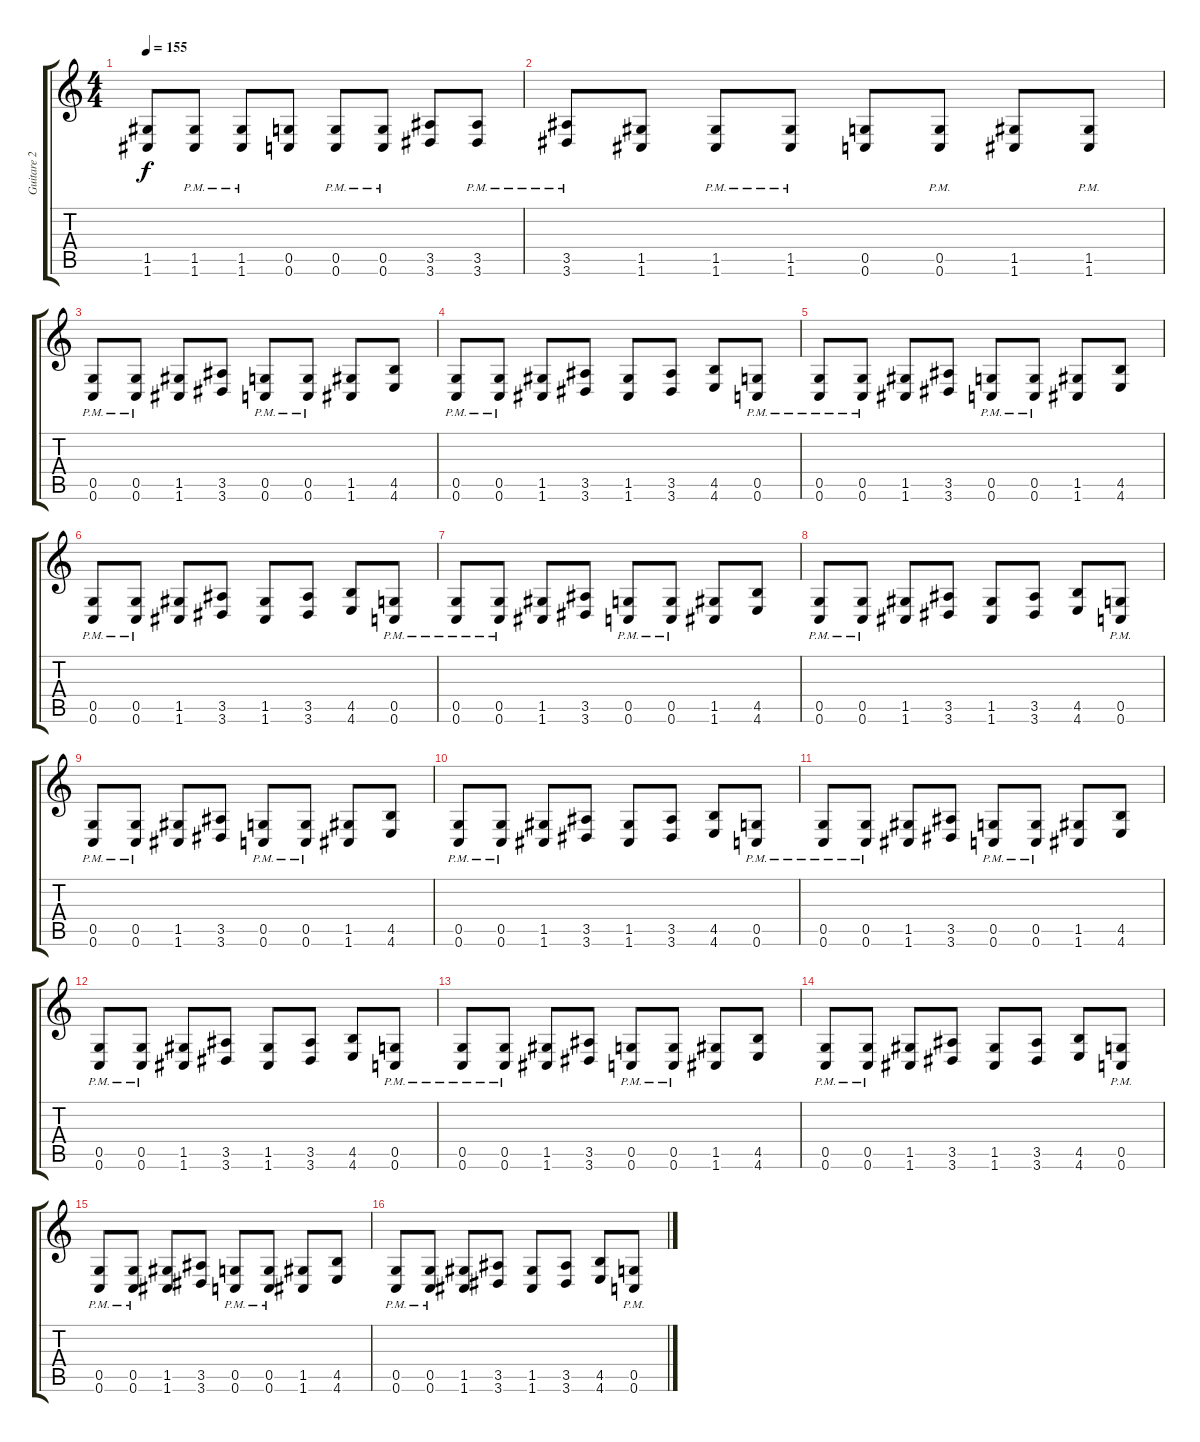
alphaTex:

\track ("Guitare 2" "Guitare 2") {instrument distortionguitar}
\staff {score tabs}
\tuning (D4 A3 F3 C3 G2 C2) {hide}
\ts (4 4)
\tempo 155
\clef g2
\ks c
(1.5 1.6).8{dy f} (1.5{pm} 1.6{pm}).8 (1.5{pm} 1.6{pm}).8 (0.5 0.6).8 (0.5{pm} 0.6{pm}).8 (0.5{pm} 0.6{pm}).8 (3.5 3.6).8 (3.5{pm} 3.6{pm}).8 |
(3.5{pm} 3.6{pm}).8 (1.5 1.6).8 (1.5{pm} 1.6{pm}).8 (1.5{pm} 1.6{pm}).8 (0.5 0.6).8 (0.5{pm} 0.6{pm}).8 (1.5 1.6).8 (1.5{pm} 1.6{pm}).8 |
\section ("" "")
(0.5{pm} 0.6{pm}).8 (0.5{pm} 0.6{pm}).8 (1.5 1.6).8 (3.5 3.6).8 (0.5{pm} 0.6{pm}).8 (0.5{pm} 0.6{pm}).8 (1.5 1.6).8 (4.5 4.6).8 |
(0.5{pm} 0.6{pm}).8 (0.5{pm} 0.6{pm}).8 (1.5 1.6).8 (3.5 3.6).8 (1.5 1.6).8 (3.5 3.6).8 (4.5 4.6).8 (0.5{pm} 0.6{pm}).8 |
(0.5{pm} 0.6{pm}).8 (0.5{pm} 0.6{pm}).8 (1.5 1.6).8 (3.5 3.6).8 (0.5{pm} 0.6{pm}).8 (0.5{pm} 0.6{pm}).8 (1.5 1.6).8 (4.5 4.6).8 |
(0.5{pm} 0.6{pm}).8 (0.5{pm} 0.6{pm}).8 (1.5 1.6).8 (3.5 3.6).8 (1.5 1.6).8 (3.5 3.6).8 (4.5 4.6).8 (0.5{pm} 0.6{pm}).8 |
(0.5{pm} 0.6{pm}).8 (0.5{pm} 0.6{pm}).8 (1.5 1.6).8 (3.5 3.6).8 (0.5{pm} 0.6{pm}).8 (0.5{pm} 0.6{pm}).8 (1.5 1.6).8 (4.5 4.6).8 |
(0.5{pm} 0.6{pm}).8 (0.5{pm} 0.6{pm}).8 (1.5 1.6).8 (3.5 3.6).8 (1.5 1.6).8 (3.5 3.6).8 (4.5 4.6).8 (0.5{pm} 0.6{pm}).8 |
(0.5{pm} 0.6{pm}).8 (0.5{pm} 0.6{pm}).8 (1.5 1.6).8 (3.5 3.6).8 (0.5{pm} 0.6{pm}).8 (0.5{pm} 0.6{pm}).8 (1.5 1.6).8 (4.5 4.6).8 |
(0.5{pm} 0.6{pm}).8 (0.5{pm} 0.6{pm}).8 (1.5 1.6).8 (3.5 3.6).8 (1.5 1.6).8 (3.5 3.6).8 (4.5 4.6).8 (0.5{pm} 0.6{pm}).8 |
(0.5{pm} 0.6{pm}).8 (0.5{pm} 0.6{pm}).8 (1.5 1.6).8 (3.5 3.6).8 (0.5{pm} 0.6{pm}).8 (0.5{pm} 0.6{pm}).8 (1.5 1.6).8 (4.5 4.6).8 |
(0.5{pm} 0.6{pm}).8 (0.5{pm} 0.6{pm}).8 (1.5 1.6).8 (3.5 3.6).8 (1.5 1.6).8 (3.5 3.6).8 (4.5 4.6).8 (0.5{pm} 0.6{pm}).8 |
(0.5{pm} 0.6{pm}).8 (0.5{pm} 0.6{pm}).8 (1.5 1.6).8 (3.5 3.6).8 (0.5{pm} 0.6{pm}).8 (0.5{pm} 0.6{pm}).8 (1.5 1.6).8 (4.5 4.6).8 |
(0.5{pm} 0.6{pm}).8 (0.5{pm} 0.6{pm}).8 (1.5 1.6).8 (3.5 3.6).8 (1.5 1.6).8 (3.5 3.6).8 (4.5 4.6).8 (0.5{pm} 0.6{pm}).8 |
(0.5{pm} 0.6{pm}).8 (0.5{pm} 0.6{pm}).8 (1.5 1.6).8 (3.5 3.6).8 (0.5{pm} 0.6{pm}).8 (0.5{pm} 0.6{pm}).8 (1.5 1.6).8 (4.5 4.6).8 |
(0.5{pm} 0.6{pm}).8 (0.5{pm} 0.6{pm}).8 (1.5 1.6).8 (3.5 3.6).8 (1.5 1.6).8 (3.5 3.6).8 (4.5 4.6).8 (0.5{pm} 0.6{pm}).8
